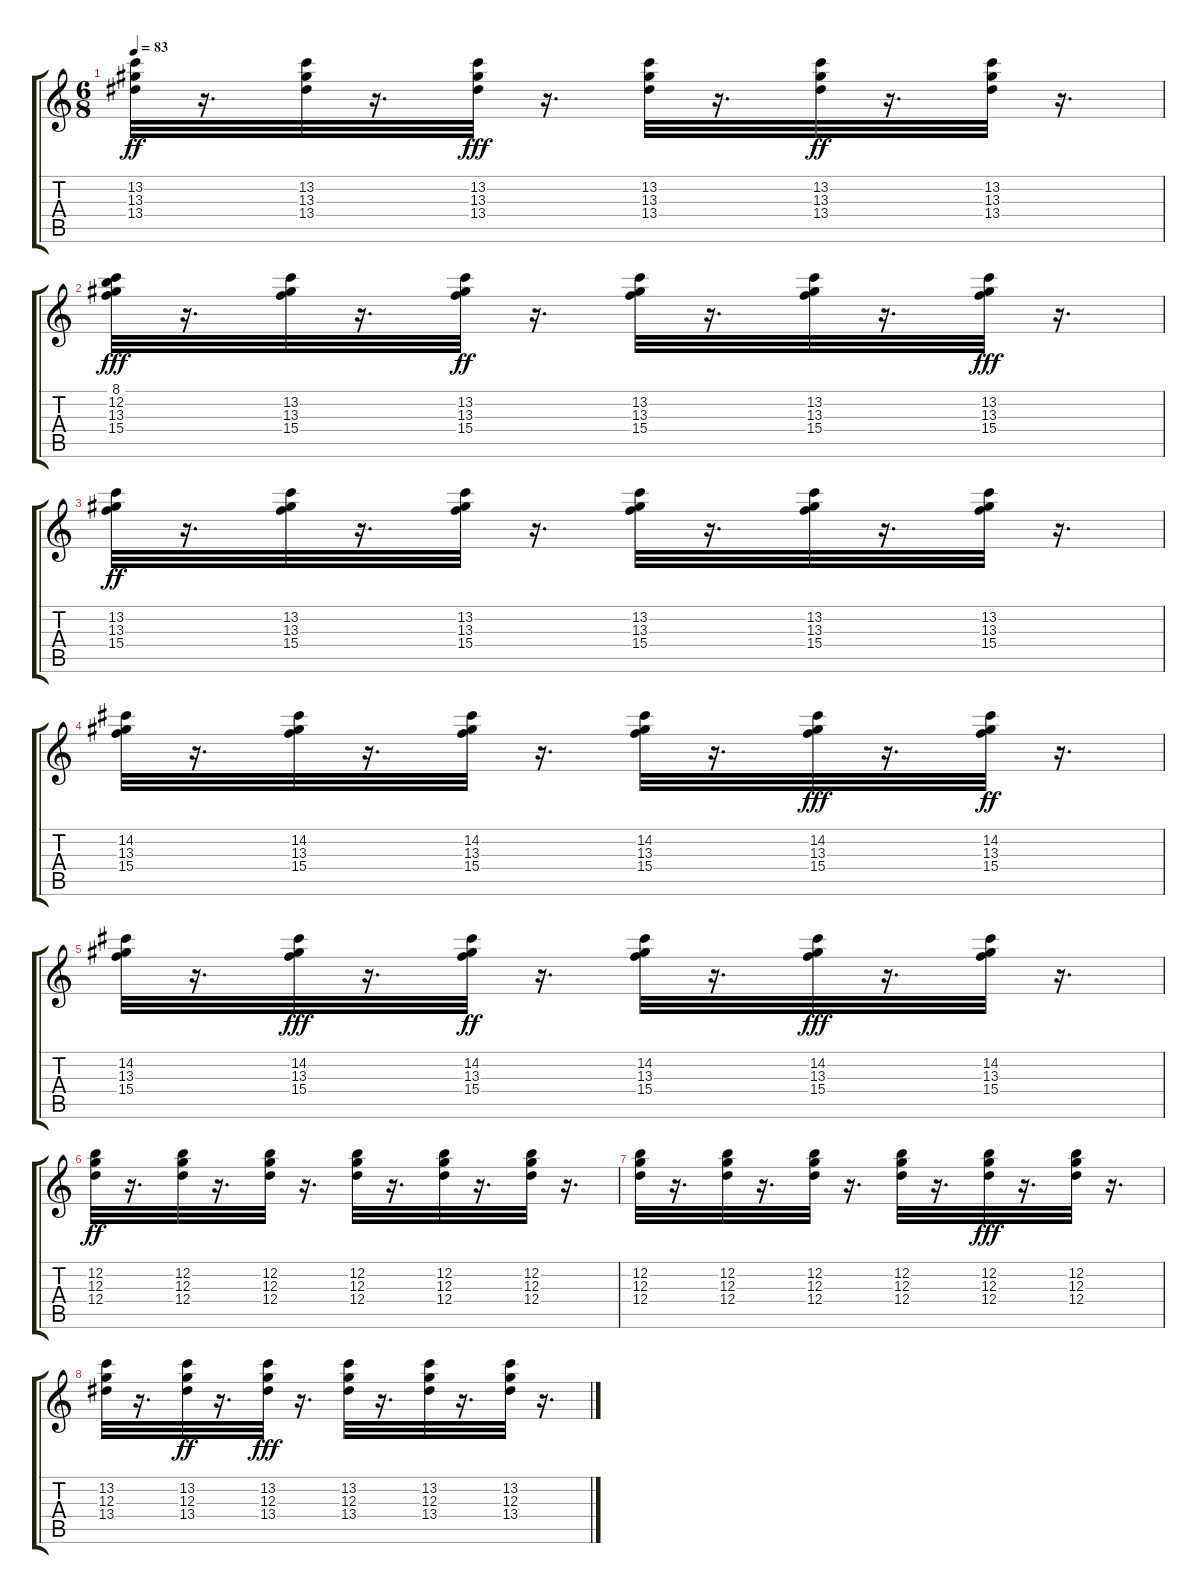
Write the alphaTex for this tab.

\track "" {instrument electricbassfinger}
\staff {score tabs}
\tuning (E4 B3 G3 D3 A2 E2) {hide}
\ts (6 8)
\tempo 83
\clef g2
\ks c
(13.2 13.3 13.4).32{dy ff} r.16{d} (13.2 13.3 13.4).32 r.16{d} (13.2 13.3 13.4).32{dy fff} r.16{d} (13.2 13.3 13.4).32 r.16{d} (13.2 13.3 13.4).32{dy ff} r.16{d} (13.2 13.3 13.4).32 r.16{d} |
(8.1 12.2 13.3 15.4).32{dy fff} r.16{d} (13.2 13.3 15.4).32 r.16{d} (13.2 13.3 15.4).32{dy ff} r.16{d} (13.2 13.3 15.4).32 r.16{d} (13.2 13.3 15.4).32 r.16{d} (13.2 13.3 15.4).32{dy fff} r.16{d} |
(13.2 13.3 15.4).32{dy ff} r.16{d} (13.2 13.3 15.4).32 r.16{d} (13.2 13.3 15.4).32 r.16{d} (13.2 13.3 15.4).32 r.16{d} (13.2 13.3 15.4).32 r.16{d} (13.2 13.3 15.4).32 r.16{d} |
(14.2 13.3 15.4).32 r.16{d} (14.2 13.3 15.4).32 r.16{d} (14.2 13.3 15.4).32 r.16{d} (14.2 13.3 15.4).32 r.16{d} (14.2 13.3 15.4).32{dy fff} r.16{d} (14.2 13.3 15.4).32{dy ff} r.16{d} |
(14.2 13.3 15.4).32 r.16{d} (14.2 13.3 15.4).32{dy fff} r.16{d} (14.2 13.3 15.4).32{dy ff} r.16{d} (14.2 13.3 15.4).32 r.16{d} (14.2 13.3 15.4).32{dy fff} r.16{d} (14.2 13.3 15.4).32 r.16{d} |
(12.2 12.3 12.4).32{dy ff} r.16{d} (12.2 12.3 12.4).32 r.16{d} (12.2 12.3 12.4).32 r.16{d} (12.2 12.3 12.4).32 r.16{d} (12.2 12.3 12.4).32 r.16{d} (12.2 12.3 12.4).32 r.16{d} |
(12.2 12.3 12.4).32 r.16{d} (12.2 12.3 12.4).32 r.16{d} (12.2 12.3 12.4).32 r.16{d} (12.2 12.3 12.4).32 r.16{d} (12.2 12.3 12.4).32{dy fff} r.16{d} (12.2 12.3 12.4).32 r.16{d} |
(13.2 12.3 13.4).32 r.16{d} (13.2 12.3 13.4).32{dy ff} r.16{d} (13.2 12.3 13.4).32{dy fff} r.16{d} (13.2 12.3 13.4).32 r.16{d} (13.2 12.3 13.4).32 r.16{d} (13.2 12.3 13.4).32 r.16{d}
